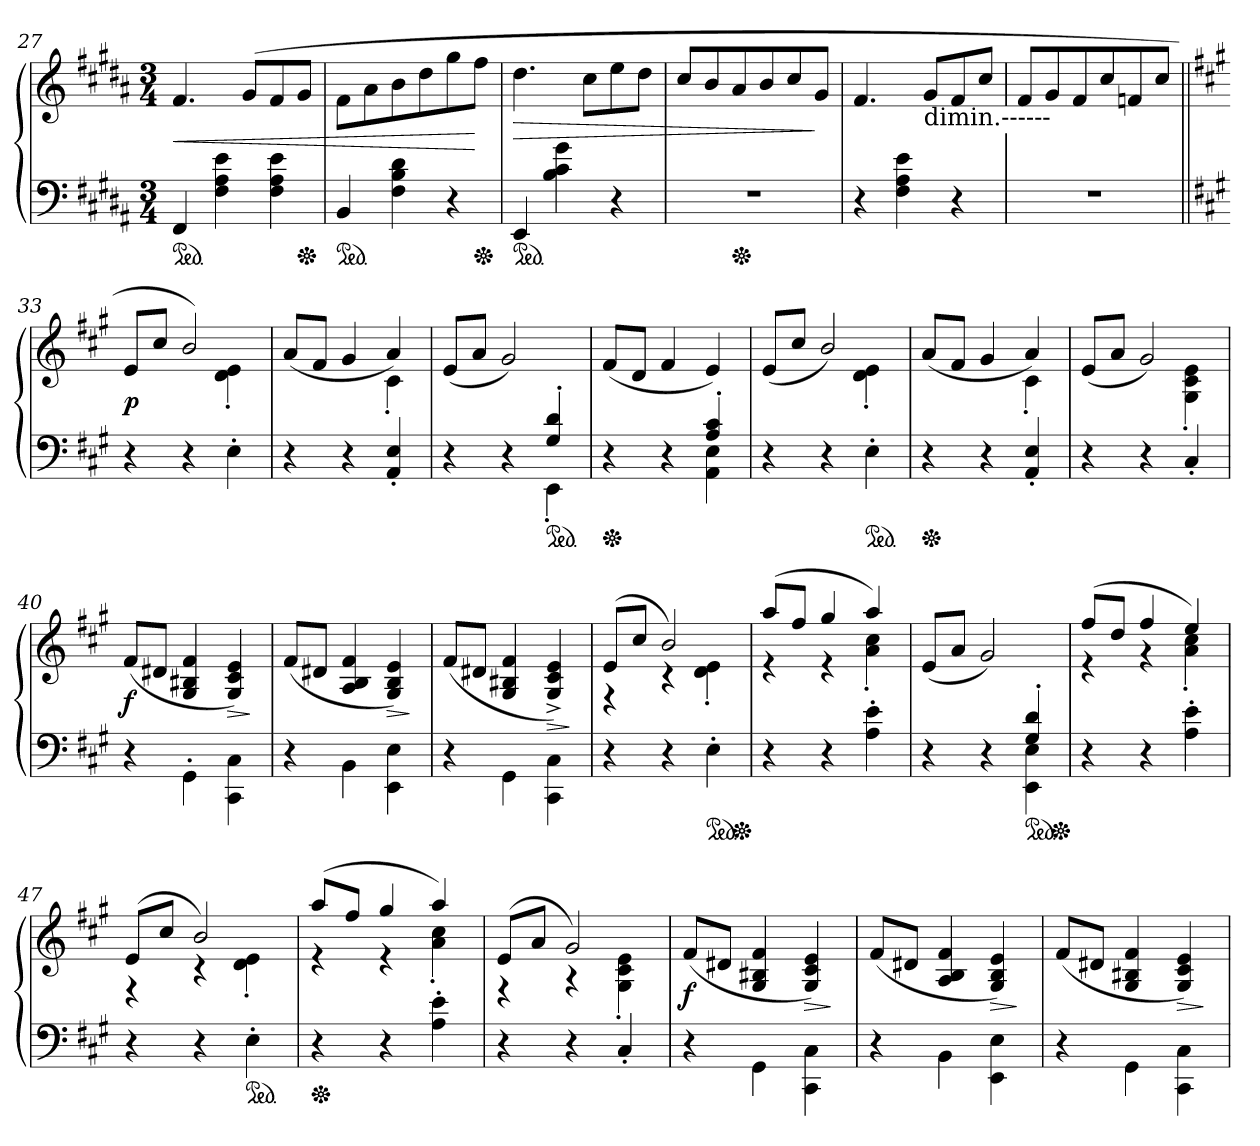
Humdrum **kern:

**kern	**kern	**dynam
*part1	*part1	*part1
*staff2	*staff1	*staff1/2
*clefF4	*clefG2	*
*k[f#c#g#d#a#]	*k[f#c#g#d#a#]	*
*B:	*B:	*
*M3/4	*M3/4	*
*ped	*	*
=27	=27	=27
4FF#	4.f#	<
4F# 4A# 4e	.	.
.	(>8g#L	.
4F# 4A# 4e	8f#	.
*Xped	*	*
.	8g#J	.
=28	=28	=28
*ped	*	*
4BB	8f#L	.
.	8a#	.
4F# 4B 4d#	8b	.
.	8dd#	.
4r	8gg#	.
*Xped	*	*
.	8ff#J	[
=29	=29	=29
*ped	*	*
4EE	4.dd#	>
4B 4c# 4g#	.	.
.	8cc#L	.
4r	8ee	.
.	8dd#J	.
=30	=30	=30
2.r	8cc#L	.
.	8b	.
*Xped	*	*
.	8a#	.
.	8b	.
.	8cc#	.
.	8g#J	]
=31	=31	=31
4r	4.f#	.
4F# 4A# 4e	.	.
!	!LO:TX:b:t=dimin.------	!
.	8g#L	.
4r	8f#	.
.	8cc#J	.
=32	=32	=32
2.r	8f#L	.
.	8g#	.
.	8f#	.
.	8cc#	.
.	8fn	.
.	8cc#J	.
=33||	=33||	=33||
*k[f#c#g#]	*k[f#c#g#]	*
*	*^	*
4r	8eL	2ryy	p
.	8cc#J	.	.
4r	2b)	.	.
4E'	.	4d'> 4e'>	.
=34	=34	=34	=34
4r	(8aL	2ryy	.
.	8f#J	.	.
4r	4g#	.	.
4AA' 4E'	4a)	4c#'>	.
*	*v	*v	*
=35	=35	=35
*^	*	*
4r	2ryy	(8eL	.
.	.	8aJ	.
4r	.	2g#)	.
*ped	*	*	*
4G#' 4d'	4EE'>	.	.
=36	=36	=36	=36
*Xped	*	*	*
2ryy	4r	(8f#L	.
.	.	8dJ	.
.	4r	4f#	.
4A' 4c#'	4AA 4E	4e)	.
*v	*v	*	*
=37	=37	=37
*	*^	*
4r	(8eL	2ryy	.
.	8cc#J	.	.
4r	2b)	.	.
*ped	*	*	*
4E'	.	4d'> 4e'>	.
=38	=38	=38	=38
*Xped	*	*	*
4r	(8aL	2ryy	.
.	8f#J	.	.
4r	4g#	.	.
4AA' 4E'	4a)	4c#'>	.
=39	=39	=39	=39
4r	(8eL	2ryy	.
.	8aJ	.	.
4r	2g#)	.	.
4C#'	.	4G#'> 4c#'> 4e'>	.
*	*v	*v	*
=40	=40	=40
4r	(>8f#L	f
.	8d#XJ	.
4GG#'\	4G#/ 4B#X/ 4f#/	.
4CC#\ 4C#\	4G#/ 4c#/ 4e/)	>
.	.	]
=41	=41	=41
4r	(>8f#L	.
.	8d#XJ	.
4BB\	4A/ 4B/ 4f#/	.
4EE\ 4E\	4G#/ 4B/ 4e/)	>
.	.	]
=42	=42	=42
4r	(>8f#L	.
.	8d#XJ	.
4GG#\	4G#/ 4B#X/ 4f#/	.
4CC#\ 4C#\	4G#^/ 4c#^/ 4e^/)	>
.	.	]
=43	=43	=43
*	*^	*
4r	(>8eL	4r	.
.	8cc#J	.	.
4r	2b)	4r	.
*ped	*	*	*
4E'	.	4d'> 4e'>	.
*Xped	*	*	*
=44	=44	=44	=44
4r	(8aaL	4r	.
.	8ff#J	.	.
4r	4gg#	4r	.
4A' 4e'	4aa)	4a'> 4cc#'>	.
*	*v	*v	*
=45	=45	=45
*^	*	*
2ryy	4r	(>8eL	.
.	.	8aJ	.
.	4r	2g#)	.
*ped	*	*	*
4G#' 4d'	4EE 4E	.	.
*Xped	*	*	*
*v	*v	*	*
=46	=46	=46
*	*^	*
4r	(8ff#L	4r	.
.	8ddJ	.	.
4r	4ff#	4r	.
4A' 4e'	4ee)	4a' 4cc#'	.
=47	=47	=47	=47
4r	(>8eL	4r	.
.	8cc#J	.	.
4r	2b)	4r	.
*ped	*	*	*
4E'	.	4d'> 4e'>	.
=48	=48	=48	=48
*Xped	*	*	*
4r	(8aaL	4r	.
.	8ff#J	.	.
4r	4gg#	4r	.
4A' 4e'	4aa)	4a'> 4cc#'>	.
=49	=49	=49	=49
4r	(>8eL	4r	.
.	8aJ	.	.
4r	2g#)	4r	.
4C#'	.	4G#'> 4c#'> 4e'>	.
*	*v	*v	*
=50	=50	=50
4r	(>8f#L	f
.	8d#XJ	.
4GG#\	4G#/ 4B#X/ 4f#/	.
4CC#\ 4C#\	4G#/ 4c#/ 4e/)	>
.	.	]
=51	=51	=51
4r	(>8f#L	.
.	8d#XJ	.
4BB\	4A/ 4B/ 4f#/	.
4EE\ 4E\	4G#/ 4B/ 4e/)	>
.	.	]
=52	=52	=52
4r	(>8f#L	.
.	8d#XJ	.
4GG#\	4G#/ 4B#X/ 4f#/	.
4CC#\ 4C#\	4G#/ 4c#/ 4e/)	>
.	.	]
=	=	=
*-	*-	*-
